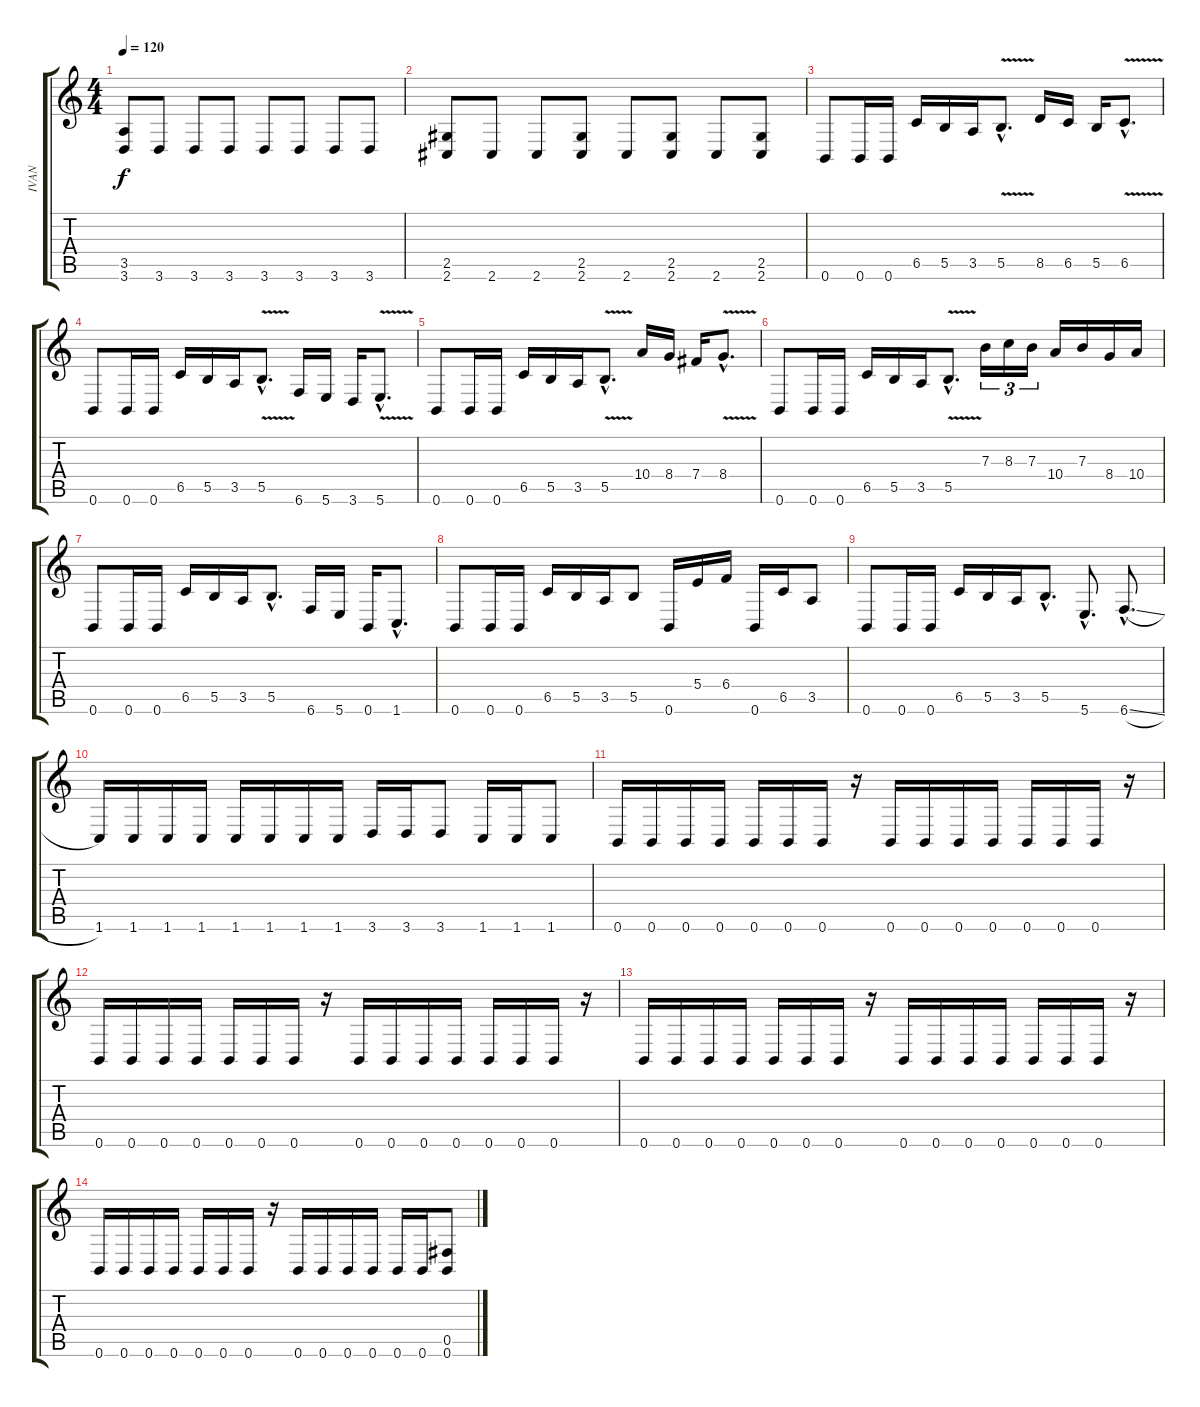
\track ("IVAN" "IVAN") {instrument distortionguitar}
\staff {score tabs}
\tuning (Db4 Ab3 E3 B2 Gb2 B1) {hide}
\ts (4 4)
\tempo 120
\clef g2
\ks c
(3.5 3.6).8{dy f} 3.6.8 3.6.8 3.6.8 3.6.8 3.6.8 3.6.8 3.6.8 |
(2.5 2.6).8 2.6.8 2.6.8 (2.5 2.6).8 2.6.8 (2.5 2.6).8 2.6.8 (2.5 2.6).8 |
0.6.8 0.6.16 0.6.16 6.5.16 5.5.16 3.5.16 5.5{v hac}.8{d} 8.5.16 6.5.16 5.5.16 6.5{v hac}.8{d} |
0.6.8 0.6.16 0.6.16 6.5.16 5.5.16 3.5.16 5.5{v hac}.8{d} 6.6.16 5.6.16 3.6.16 5.6{v hac}.8{d} |
0.6.8 0.6.16 0.6.16 6.5.16 5.5.16 3.5.16 5.5{v hac}.8{d} 10.4.16 8.4.16 7.4.16 8.4{v hac}.8{d} |
0.6.8 0.6.16 0.6.16 6.5.16 5.5.16 3.5.16 5.5{v hac}.8{d} 7.3.16{tu (3 2)} 8.3.16{tu (3 2)} 7.3.16{tu (3 2)} 10.4.16 7.3.16 8.4.16 10.4.16 |
0.6.8 0.6.16 0.6.16 6.5.16 5.5.16 3.5.16 5.5{hac}.8{d} 6.6.16 5.6.16 0.6.16 1.6{hac}.8{d} |
0.6.8 0.6.16 0.6.16 6.5.16 5.5.16 3.5.16 5.5.8 0.6.16 5.4.16 6.4.16 0.6.16 6.5.16 3.5.8 |
0.6.8 0.6.16 0.6.16 6.5.16 5.5.16 3.5.16 5.5{hac}.8{d} 5.6{hac}.8{d} 6.6{sl hac}.8{d} |
1.6.16 1.6.16 1.6.16 1.6.16 1.6.16 1.6.16 1.6.16 1.6.16 3.6.16 3.6.16 3.6.8 1.6.16 1.6.16 1.6.8 |
0.6.16 0.6.16 0.6.16 0.6.16 0.6.16 0.6.16 0.6.16 r.16 0.6.16 0.6.16 0.6.16 0.6.16 0.6.16 0.6.16 0.6.16 r.16 |
0.6.16 0.6.16 0.6.16 0.6.16 0.6.16 0.6.16 0.6.16 r.16 0.6.16 0.6.16 0.6.16 0.6.16 0.6.16 0.6.16 0.6.16 r.16 |
0.6.16 0.6.16 0.6.16 0.6.16 0.6.16 0.6.16 0.6.16 r.16 0.6.16 0.6.16 0.6.16 0.6.16 0.6.16 0.6.16 0.6.16 r.16 |
0.6.16 0.6.16 0.6.16 0.6.16 0.6.16 0.6.16 0.6.16 r.16 0.6.16 0.6.16 0.6.16 0.6.16 0.6.16 0.6.16 (0.5 0.6).8
